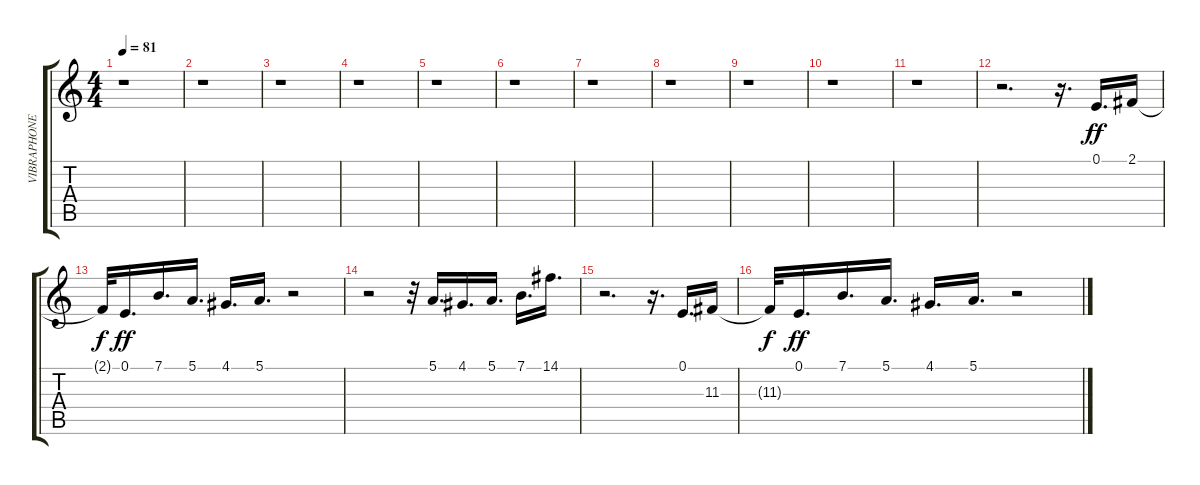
\track ("VIBRAPHONE." "VIBRAPHONE") {instrument vibraphone}
\staff {score tabs}
\tuning (E4 B3 G3 D3 A2 E2) {hide}
\ts (4 4)
\tempo 81
\clef g2
\ks c
r.1{dy ff} |
r.1 |
r.1 |
r.1 |
r.1 |
r.1 |
r.1 |
r.1 |
r.1 |
r.1 |
r.1 |
r.2{d} r.16{d} 0.1.16{d balance 11 instrument vibraphone} 2.1.16 |
2.1{t}.32{dy f} 0.1.16{d dy ff} 7.1.16{d} 5.1.16{d} 4.1.16{d} 5.1.16{d} r.2 |
r.2 r.32 5.1.16{d balance 11 instrument vibraphone} 4.1.16{d} 5.1.16{d} 7.1.16{d} 14.1.16{d} |
r.2{d} r.16{d} 0.1.16{d} 11.3.16 |
11.3{t}.32{dy f} 0.1.16{d dy ff} 7.1.16{d} 5.1.16{d} 4.1.16{d} 5.1.16{d} r.2
